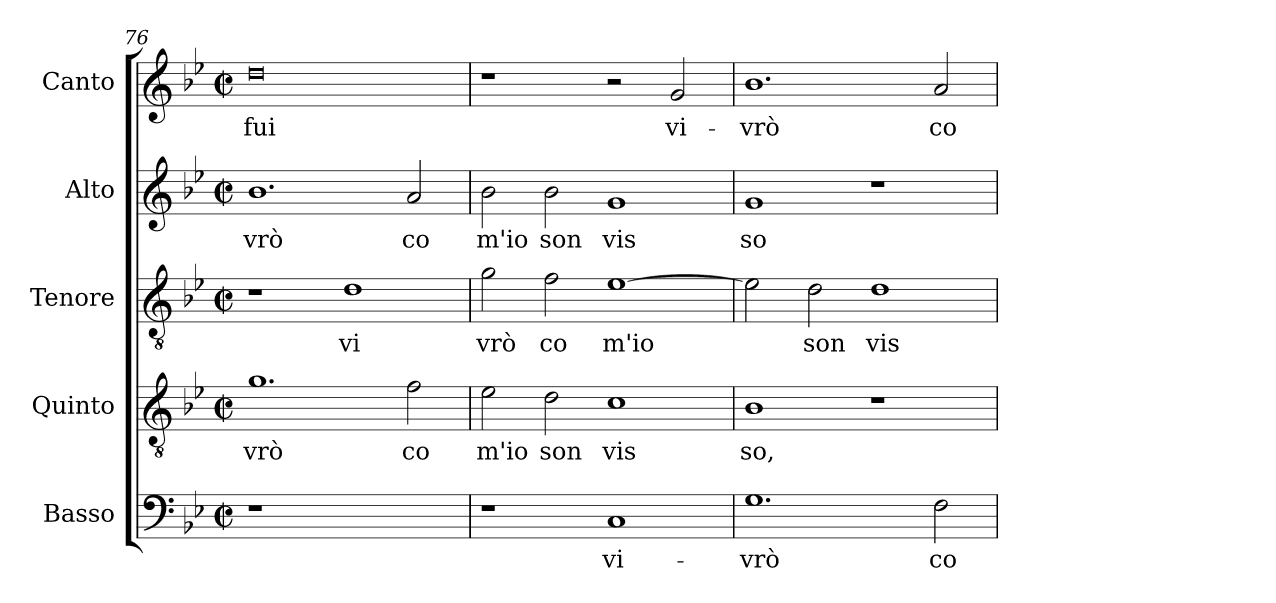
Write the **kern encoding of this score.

**kern	**text	**kern	**text	**kern	**text	**kern	**text	**kern	**text
*part5	*part5	*part4	*part4	*part3	*part3	*part2	*part2	*part1	*part1
*staff5	*staff5	*staff4	*staff4	*staff3	*staff3	*staff2	*staff2	*staff1	*staff1
*I"Basso	*	*I"Quinto	*	*I"Tenore	*	*I"Alto	*	*I"Canto	*
*clefF4	*	*clefGv2	*	*clefGv2	*	*clefG2	*	*clefG2	*
*k[b-e-]	*	*k[b-e-]	*	*k[b-e-]	*	*k[b-e-]	*	*k[b-e-]	*
*B-:	*	*B-:	*	*B-:	*	*B-:	*	*B-:	*
*M2/2	*	*M2/2	*	*M2/2	*	*M2/2	*	*M2/2	*
*met(c|)	*	*met(c|)	*	*met(c|)	*	*met(c|)	*	*met(c|)	*
=76	=76	=76	=76	=76	=76	=76	=76	=76	=76
!	!	!	!LO:LY:b:cj	!	!	!	!LO:LY:b:cj	!	!LO:LY:b
1r	.	1.g	vrò	1r	.	1.b-	vrò	0dd	fui
!	!	!	!	!	!LO:LY:b:cj	!	!	!	!
1ryy	.	.	.	1d	vi	.	.	.	.
!	!	!	!LO:LY:b:cj	!	!	!	!LO:LY:b:cj	!	!
.	.	2f\	co	.	.	2a/	co	.	.
=77	=77	=77	=77	=77	=77	=77	=77	=77	=77
!	!	!	!LO:LY:b:cj	!	!LO:LY:b:cj	!	!LO:LY:b:cj	!	!
1r	.	2e-\	m'io	2g\	vrò	2b-\	m'io	1r	.
!	!	!	!LO:LY:b:cj	!	!LO:LY:b:cj	!	!LO:LY:b:cj	!	!
.	.	2d\	son	2f\	co	2b-\	son	.	.
!	!LO:LY:b	!	!LO:LY:b:cj	!	!LO:LY:b:cj	!	!LO:LY:b:cj	!	!
1C	vi-	1c	vis	[>1e-	m'io	1g	vis	2r	.
!	!	!	!	!	!	!	!	!	!LO:LY:b
.	.	.	.	.	.	.	.	2g/	vi-
=78	=78	=78	=78	=78	=78	=78	=78	=78	=78
!	!LO:LY:b	!	!LO:LY:b:cj	!	!LO:LY:b:cj	!	!LO:LY:b:cj	!	!LO:LY:b
1.G	-vrò	1B-	so,	2e-\]	.	1g	so	1.b-	-vrò
!	!	!	!	!	!LO:LY:b:cj	!	!	!	!
.	.	.	.	2d\	son	.	.	.	.
!	!	!	!	!	!LO:LY:b:cj	!	!	!	!
.	.	1r	.	1d	vis	1r	.	.	.
!	!LO:LY:b	!	!	!	!	!	!	!	!LO:LY:b
2F\	co-	.	.	.	.	.	.	2a/	co-
=	=	=	=	=	=	=	=	=	=
*-	*-	*-	*-	*-	*-	*-	*-	*-	*-
